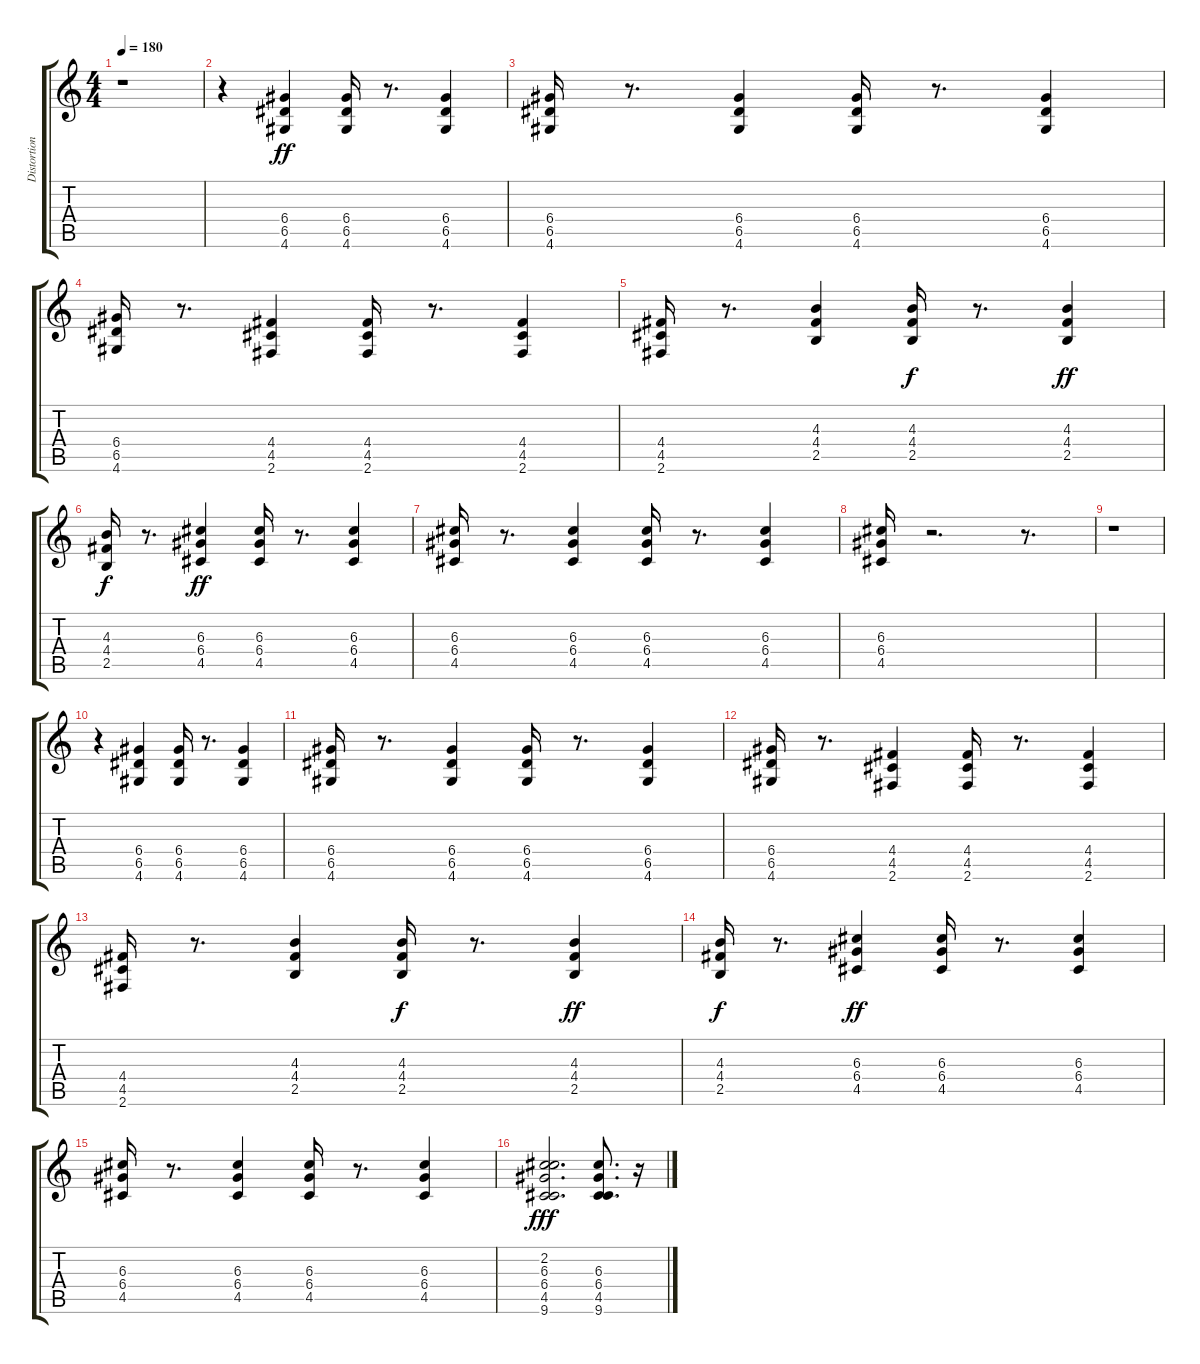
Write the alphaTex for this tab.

\track ("Distortion" "Distortion") {instrument distortionguitar}
\staff {score tabs}
\tuning (E4 B3 G3 D3 A2 E2) {hide}
\ts (4 4)
\tempo 180
\clef g2
\ks c
r.1{dy fff} |
r.4 (6.4 6.5 4.6).4{dy ff} (6.4 6.5 4.6).16 r.8{d} (6.4 6.5 4.6).4 |
(6.4 6.5 4.6).16 r.8{d} (6.4 6.5 4.6).4 (6.4 6.5 4.6).16 r.8{d} (6.4 6.5 4.6).4 |
(6.4 6.5 4.6).16 r.8{d} (4.4 4.5 2.6).4 (4.4 4.5 2.6).16 r.8{d} (4.4 4.5 2.6).4 |
(4.4 4.5 2.6).16 r.8{d} (4.3 4.4 2.5).4 (4.3 4.4 2.5).16{dy f} r.8{d} (4.3 4.4 2.5).4{dy ff} |
(4.3 4.4 2.5).16{dy f} r.8{d} (6.3 6.4 4.5).4{dy ff} (6.3 6.4 4.5).16 r.8{d} (6.3 6.4 4.5).4 |
(6.3 6.4 4.5).16 r.8{d} (6.3 6.4 4.5).4 (6.3 6.4 4.5).16 r.8{d} (6.3 6.4 4.5).4 |
(6.3 6.4 4.5).16 r.2{d} r.8{d} |
r.1 |
r.4 (6.4 6.5 4.6).4 (6.4 6.5 4.6).16 r.8{d} (6.4 6.5 4.6).4 |
(6.4 6.5 4.6).16 r.8{d} (6.4 6.5 4.6).4 (6.4 6.5 4.6).16 r.8{d} (6.4 6.5 4.6).4 |
(6.4 6.5 4.6).16 r.8{d} (4.4 4.5 2.6).4 (4.4 4.5 2.6).16 r.8{d} (4.4 4.5 2.6).4 |
(4.4 4.5 2.6).16 r.8{d} (4.3 4.4 2.5).4 (4.3 4.4 2.5).16{dy f} r.8{d} (4.3 4.4 2.5).4{dy ff} |
(4.3 4.4 2.5).16{dy f} r.8{d} (6.3 6.4 4.5).4{dy ff} (6.3 6.4 4.5).16 r.8{d} (6.3 6.4 4.5).4 |
(6.3 6.4 4.5).16 r.8{d} (6.3 6.4 4.5).4 (6.3 6.4 4.5).16 r.8{d} (6.3 6.4 4.5).4 |
(2.2 6.3 6.4 4.5 9.6).2{d dy fff} (6.3 6.4 4.5 9.6).8{d} r.16
